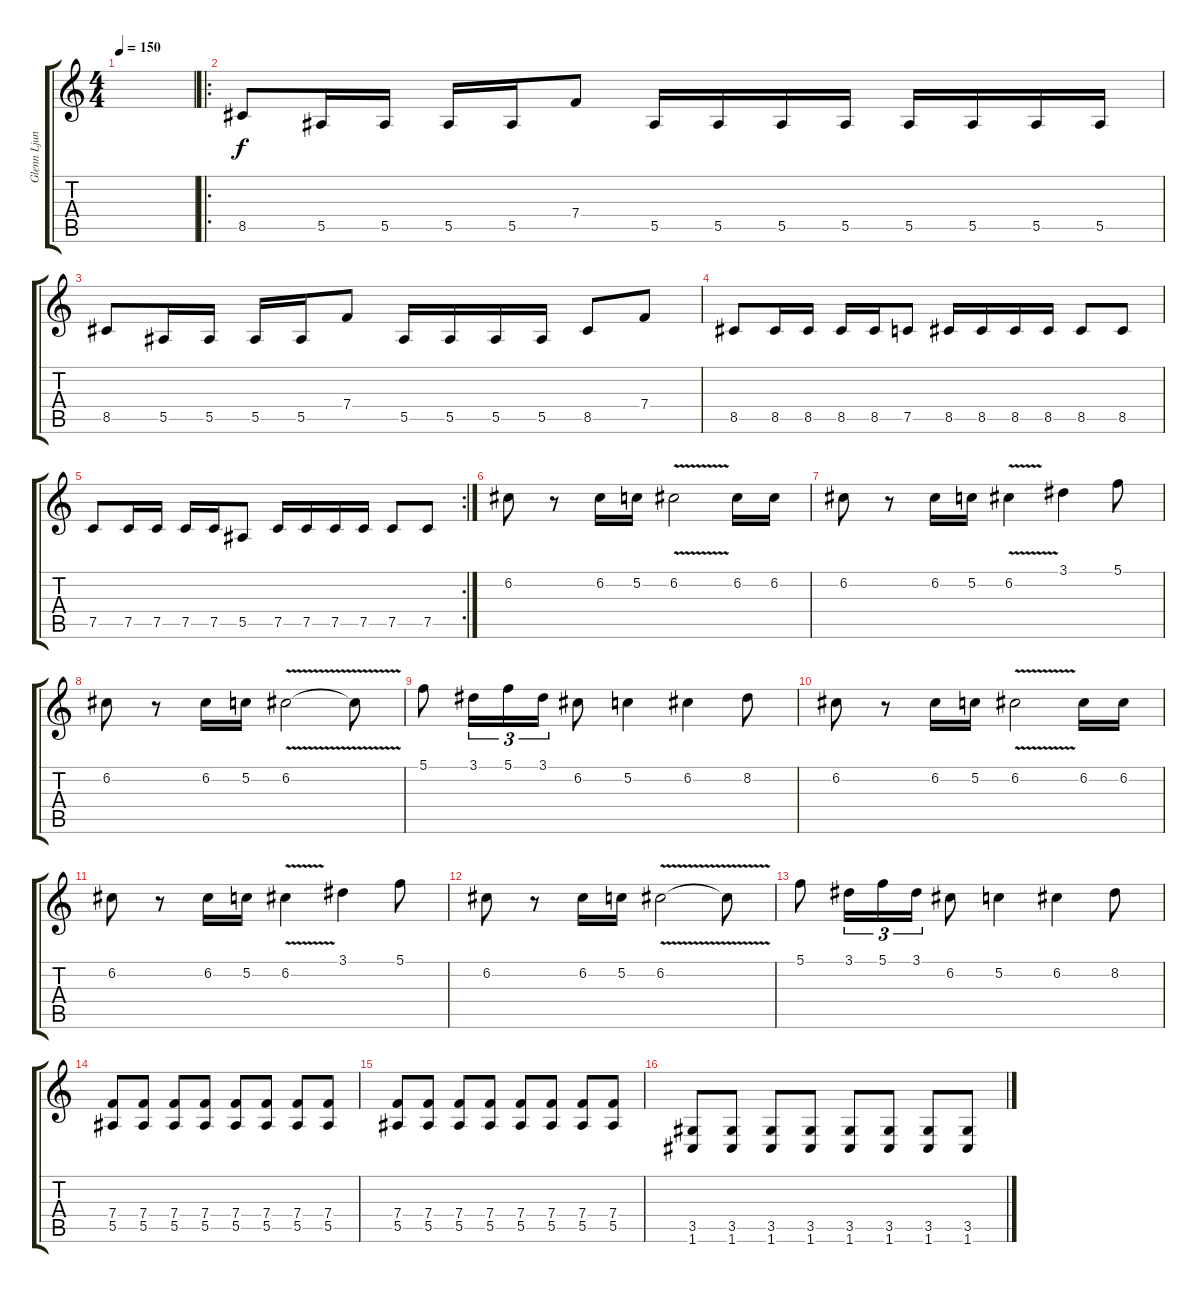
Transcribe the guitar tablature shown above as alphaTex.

\track ("Glenn Ljungström" "Glenn Ljun") {instrument distortionguitar}
\staff {score tabs}
\tuning (C4 G3 Eb3 Bb2 F2 C2) {hide}
\ts (4 4)
\tempo 150
\clef g2
\ks c
|
\ro
8.5.8 5.5.16 5.5.16 5.5.16 5.5.16 7.4.8 5.5.16 5.5.16 5.5.16 5.5.16 5.5.16 5.5.16 5.5.16 5.5.16 |
8.5.8 5.5.16 5.5.16 5.5.16 5.5.16 7.4.8 5.5.16 5.5.16 5.5.16 5.5.16 8.5.8 7.4.8 |
8.5.8 8.5.16 8.5.16 8.5.16 8.5.16 7.5.8 8.5.16 8.5.16 8.5.16 8.5.16 8.5.8 8.5.8 |
\rc 2
7.5.8 7.5.16 7.5.16 7.5.16 7.5.16 5.5.8 7.5.16 7.5.16 7.5.16 7.5.16 7.5.8 7.5.8 |
6.2.8 r.8 6.2.16 5.2.16 6.2{v}.2 6.2.16 6.2.16 |
6.2.8 r.8 6.2.16 5.2.16 6.2{v}.4 3.1.4 5.1.8 |
6.2.8 r.8 6.2.16 5.2.16 6.2{v}.2 6.2{t}.8 |
5.1.8 3.1.16{tu (3 2)} 5.1.16{tu (3 2)} 3.1.16{tu (3 2)} 6.2.8 5.2.4 6.2.4 8.2.8 |
6.2.8 r.8 6.2.16 5.2.16 6.2{v}.2 6.2.16 6.2.16 |
6.2.8 r.8 6.2.16 5.2.16 6.2{v}.4 3.1.4 5.1.8 |
6.2.8 r.8 6.2.16 5.2.16 6.2{v}.2 6.2{t}.8 |
5.1.8 3.1.16{tu (3 2)} 5.1.16{tu (3 2)} 3.1.16{tu (3 2)} 6.2.8 5.2.4 6.2.4 8.2.8 |
(7.4 5.5).8 (7.4 5.5).8 (7.4 5.5).8 (7.4 5.5).8 (7.4 5.5).8 (7.4 5.5).8 (7.4 5.5).8 (7.4 5.5).8 |
(7.4 5.5).8 (7.4 5.5).8 (7.4 5.5).8 (7.4 5.5).8 (7.4 5.5).8 (7.4 5.5).8 (7.4 5.5).8 (7.4 5.5).8 |
(3.5 1.6).8 (3.5 1.6).8 (3.5 1.6).8 (3.5 1.6).8 (3.5 1.6).8 (3.5 1.6).8 (3.5 1.6).8 (3.5 1.6).8
